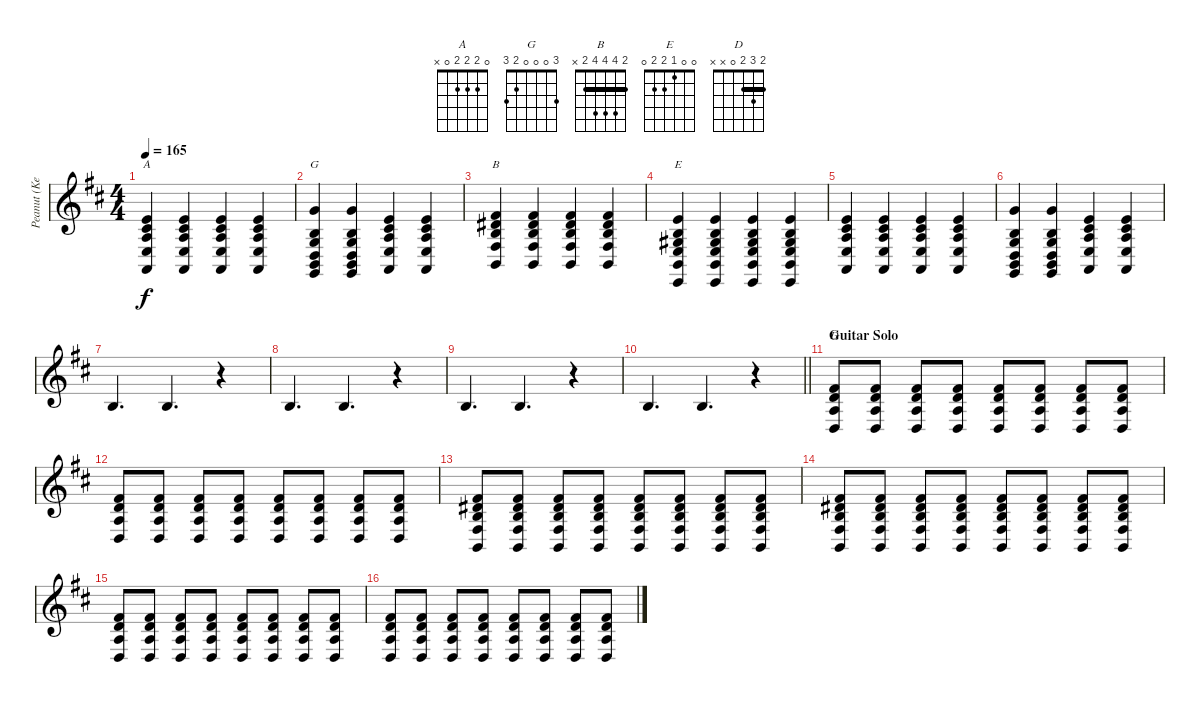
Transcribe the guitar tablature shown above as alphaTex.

\track ("Peanut (Keyboard)" "Peanut (Ke") {instrument acousticgrandpiano}
\staff {score}
\tuning (E4 B3 G3 D3 A2 E2) {hide}
\chord ("A" 0 2 2 2 0 x)
\chord ("G" 3 0 0 0 2 3)
\chord ("B" 2 4 4 4 2 x) {barre 2}
\chord ("E" 0 0 1 2 2 0)
\chord ("D" 2 3 2 0 x x) {barre 2}
\ts (4 4)
\tempo 165
\clef g2
\ks d
(0.1 2.2 2.3 2.4 0.5).4{ch "A" dy f} (0.1 2.2 2.3 2.4 0.5).4 (0.1 2.2 2.3 2.4 0.5).4 (0.1 2.2 2.3 2.4 0.5).4 |
(3.1 0.2 0.3 0.4 2.5 3.6).4{ch "G"} (3.1 0.2 0.3 0.4 2.5 3.6).4 (0.1 2.2 2.3 2.4 0.5).4 (0.1 2.2 2.3 2.4 0.5).4 |
(2.1 4.2 4.3 4.4 2.5).4{ch "B"} (2.1 4.2 4.3 4.4 2.5).4 (2.1 4.2 4.3 4.4 2.5).4 (2.1 4.2 4.3 4.4 2.5).4 |
(0.1 0.2 1.3 2.4 2.5 0.6).4{ch "E"} (0.1 0.2 1.3 2.4 2.5 0.6).4 (0.1 0.2 1.3 2.4 2.5 0.6).4 (0.1 0.2 1.3 2.4 2.5 0.6).4 |
(0.1 2.2 2.3 2.4 0.5).4 (0.1 2.2 2.3 2.4 0.5).4 (0.1 2.2 2.3 2.4 0.5).4 (0.1 2.2 2.3 2.4 0.5).4 |
(3.1 0.2 0.3 0.4 2.5 3.6).4 (3.1 0.2 0.3 0.4 2.5 3.6).4 (0.1 2.2 2.3 2.4 0.5).4 (0.1 2.2 2.3 2.4 0.5).4 |
0.2.4{d} 0.2.4{d} r.4 |
0.2.4{d} 0.2.4{d} r.4 |
0.2.4{d} 0.2.4{d} r.4 |
\barLineRight lightlight
0.2.4{d} 0.2.4{d} r.4 |
\section ("" "Guitar Solo")
(2.1 3.2 2.3 0.4).8{ch "D"} (2.1 3.2 2.3 0.4).8 (2.1 3.2 2.3 0.4).8 (2.1 3.2 2.3 0.4).8 (2.1 3.2 2.3 0.4).8 (2.1 3.2 2.3 0.4).8 (2.1 3.2 2.3 0.4).8 (2.1 3.2 2.3 0.4).8 |
(2.1 3.2 2.3 0.4).8 (2.1 3.2 2.3 0.4).8 (2.1 3.2 2.3 0.4).8 (2.1 3.2 2.3 0.4).8 (2.1 3.2 2.3 0.4).8 (2.1 3.2 2.3 0.4).8 (2.1 3.2 2.3 0.4).8 (2.1 3.2 2.3 0.4).8 |
(2.1 4.2 4.3 4.4 2.5).8 (2.1 4.2 4.3 4.4 2.5).8 (2.1 4.2 4.3 4.4 2.5).8 (2.1 4.2 4.3 4.4 2.5).8 (2.1 4.2 4.3 4.4 2.5).8 (2.1 4.2 4.3 4.4 2.5).8 (2.1 4.2 4.3 4.4 2.5).8 (2.1 4.2 4.3 4.4 2.5).8 |
(2.1 4.2 4.3 4.4 2.5).8 (2.1 4.2 4.3 4.4 2.5).8 (2.1 4.2 4.3 4.4 2.5).8 (2.1 4.2 4.3 4.4 2.5).8 (2.1 4.2 4.3 4.4 2.5).8 (2.1 4.2 4.3 4.4 2.5).8 (2.1 4.2 4.3 4.4 2.5).8 (2.1 4.2 4.3 4.4 2.5).8 |
(2.1 3.2 2.3 0.4).8 (2.1 3.2 2.3 0.4).8 (2.1 3.2 2.3 0.4).8 (2.1 3.2 2.3 0.4).8 (2.1 3.2 2.3 0.4).8 (2.1 3.2 2.3 0.4).8 (2.1 3.2 2.3 0.4).8 (2.1 3.2 2.3 0.4).8 |
(2.1 3.2 2.3 0.4).8 (2.1 3.2 2.3 0.4).8 (2.1 3.2 2.3 0.4).8 (2.1 3.2 2.3 0.4).8 (2.1 3.2 2.3 0.4).8 (2.1 3.2 2.3 0.4).8 (2.1 3.2 2.3 0.4).8 (2.1 3.2 2.3 0.4).8
